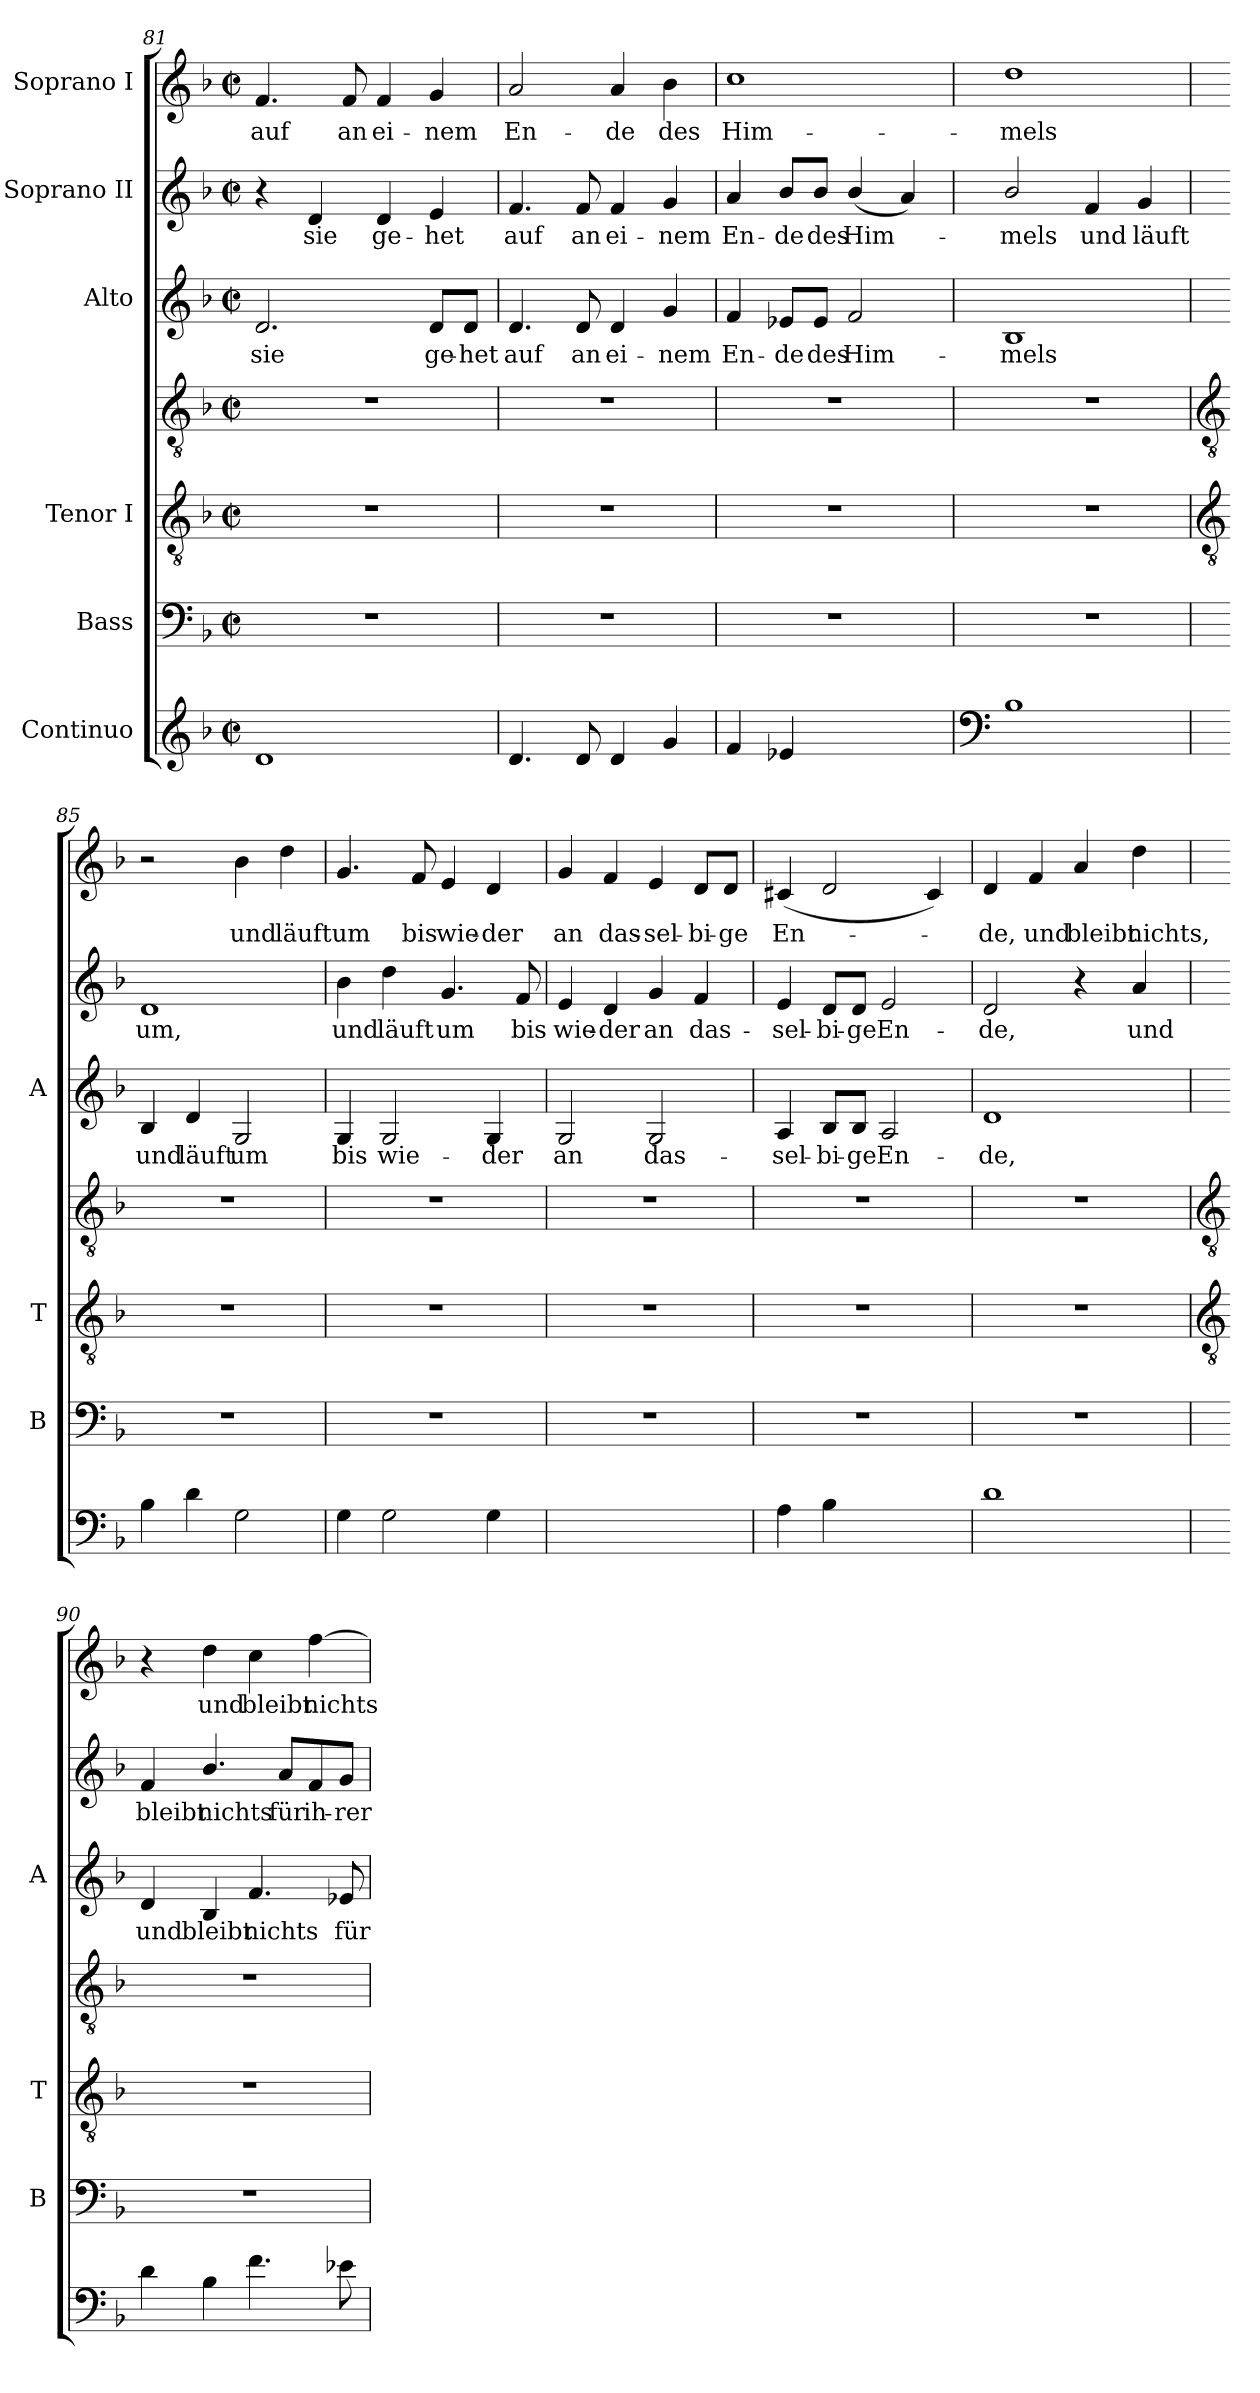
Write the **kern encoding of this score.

**kern	**text	**kern	**kern	**kern	**kern	**text	**kern	**text	**kern	**text
*part6	*part6	*part5	*part4	*part4	*part3	*part3	*part2	*part2	*part1	*part1
*staff7	*staff7	*staff6	*staff5	*staff4	*staff3	*staff3	*staff2	*staff2	*staff1	*staff1
*I"Continuo	*	*I"Bass	*I"Tenor I	*	*I"Alto	*	*I"Soprano II	*	*I"Soprano I	*
*	*	*I'B	*I'T	*	*I'A	*	*	*	*	*
*clefG2	*	*clefF4	*clefGv2	*clefGv2	*clefG2	*	*clefG2	*	*clefG2	*
*k[b-]	*	*k[b-]	*k[b-]	*k[b-]	*k[b-]	*	*k[b-]	*	*k[b-]	*
*F:	*	*F:	*F:	*F:	*F:	*	*F:	*	*F:	*
*M2/2	*	*M2/2	*M2/2	*M2/2	*M2/2	*	*M2/2	*	*M2/2	*
*met(c|)	*	*met(c|)	*met(c|)	*met(c|)	*met(c|)	*	*met(c|)	*	*met(c|)	*
=81	=81	=81	=81	=81	=81	=81	=81	=81	=81	=81
!	!	!	!	!	!	!LO:LY:b	!	!	!	!LO:LY:b
1d	.	1r	1r	1r	2.d	sie	4r	.	4.f	auf
!	!	!	!	!	!	!	!	!LO:LY:b	!	!
.	.	.	.	.	.	.	4d	sie	.	.
!	!	!	!	!	!	!	!	!	!	!LO:LY:b
.	.	.	.	.	.	.	.	.	8f	an
!	!	!	!	!	!	!	!	!LO:LY:b	!	!LO:LY:b
.	.	.	.	.	.	.	4d	ge-	4f	ei-
!	!	!	!	!	!	!LO:LY:b	!	!LO:LY:b	!	!LO:LY:b
.	.	.	.	.	8d/L	ge-	4e	-het	4g	-nem
!	!	!	!	!	!	!LO:LY:b	!	!	!	!
.	.	.	.	.	8d/J	-het	.	.	.	.
=82	=82	=82	=82	=82	=82	=82	=82	=82	=82	=82
!	!	!	!	!	!	!LO:LY:b	!	!LO:LY:b	!	!LO:LY:b
4.d	.	1r	1r	1r	4.d	auf	4.f	auf	2a	En-
!	!	!	!	!	!	!LO:LY:b	!	!LO:LY:b	!	!
8d	.	.	.	.	8d	an	8f	an	.	.
!	!	!	!	!	!	!LO:LY:b	!	!LO:LY:b	!	!LO:LY:b
4d	.	.	.	.	4d	ei-	4f	ei-	4a	-de
!	!	!	!	!	!	!LO:LY:b	!	!LO:LY:b	!	!LO:LY:b
4g	.	.	.	.	4g	-nem	4g	-nem	4b-	des
=83	=83	=83	=83	=83	=83	=83	=83	=83	=83	=83
!	!	!	!	!	!	!LO:LY:b	!	!LO:LY:b	!	!LO:LY:b
4f	.	1r	1r	1r	4f	En-	4a	En-	1cc	Him-
!	!	!	!	!	!	!LO:LY:b	!	!LO:LY:b	!	!
4e-X	.	.	.	.	8e-X/L	-de	8b-/L	-de	.	.
!	!	!	!	!	!	!LO:LY:b	!	!LO:LY:b	!	!
.	.	.	.	.	8e-/J	des	8b-/J	des	.	.
!	!LO:LY:b	!	!	!	!	!LO:LY:b	!	!LO:LY:b	!	!
[4fyy	4	.	.	.	2f	Him-	(<4b-/	Him-	.	.
!	!LO:LY:b	!	!	!	!	!	!	!	!	!
4fyy]	3	.	.	.	.	.	4a)	.	.	.
=84	=84	=84	=84	=84	=84	=84	=84	=84	=84	=84
*clefF4	*	*	*	*	*	*	*	*	*	*
!	!	!	!	!	!	!LO:LY:b	!	!LO:LY:b	!	!LO:LY:b
1B-	.	1r	1r	1r	1B-	-mels	2b-/	mels	1dd	-mels
!	!	!	!	!	!	!	!	!LO:LY:b	!	!
.	.	.	.	.	.	.	4f	und	.	.
!	!	!	!	!	!	!	!	!LO:LY:b	!	!
.	.	.	.	.	.	.	4g	läuft	.	.
!!LO:LB:g=z
=85	=85	=85	=85	=85	=85	=85	=85	=85	=85	=85
*	*	*	*clefGv2	*clefGv2	*	*	*	*	*	*
!	!	!	!	!	!	!LO:LY:b	!	!LO:LY:b	!	!
4B-	.	1r	1r	1r	4B-	und	1d	um,	2r	.
!	!	!	!	!	!	!LO:LY:b	!	!	!	!
4d	.	.	.	.	4d	läuft	.	.	.	.
!	!	!	!	!	!	!LO:LY:b	!	!	!	!LO:LY:b
2G	.	.	.	.	2G	um	.	.	4b-	und
!	!	!	!	!	!	!	!	!	!	!LO:LY:b
.	.	.	.	.	.	.	.	.	4dd	läuft
=86	=86	=86	=86	=86	=86	=86	=86	=86	=86	=86
!	!	!	!	!	!	!LO:LY:b	!	!LO:LY:b	!	!LO:LY:b
4G	.	1r	1r	1r	4G	bis	4b-	und	4.g	um
!	!	!	!	!	!	!LO:LY:b	!	!LO:LY:b	!	!
2G	.	.	.	.	2G	wie-	4dd	läuft	.	.
!	!	!	!	!	!	!	!	!	!	!LO:LY:b
.	.	.	.	.	.	.	.	.	8f	bis
!	!	!	!	!	!	!	!	!LO:LY:b	!	!LO:LY:b
.	.	.	.	.	.	.	4.g	um	4e	wie-
!	!	!	!	!	!	!LO:LY:b	!	!	!	!LO:LY:b
4G	.	.	.	.	4G	-der	.	.	4d	-der
!	!	!	!	!	!	!	!	!LO:LY:b	!	!
.	.	.	.	.	.	.	8f	bis	.	.
=87	=87	=87	=87	=87	=87	=87	=87	=87	=87	=87
!	!LO:LY:b	!	!	!	!	!LO:LY:b	!	!LO:LY:b	!	!LO:LY:b
[4Gyy	6	1r	1r	1r	2G	an	4e	wie-	4g	an
!	!LO:LY:b	!	!	!	!	!	!	!LO:LY:b	!	!LO:LY:b
4Gyy]	5	.	.	.	.	.	4d	-der	4f	das-
!	!LO:LY:b	!	!	!	!	!LO:LY:b	!	!LO:LY:b	!	!LO:LY:b
[4Gyy	6	.	.	.	2G	das-	4g	an	4e	-sel-
!	!LO:LY:b	!	!	!	!	!	!	!LO:LY:b	!	!LO:LY:b
4Gyy]	5	.	.	.	.	.	4f	das-	8d/L	-bi-
!	!	!	!	!	!	!	!	!	!	!LO:LY:b
.	.	.	.	.	.	.	.	.	8d/J	-ge
=88	=88	=88	=88	=88	=88	=88	=88	=88	=88	=88
!	!	!	!	!	!	!LO:LY:b	!	!LO:LY:b	!	!LO:LY:b
4A	.	1r	1r	1r	4A	-sel-	4e	-sel-	(<4c#X	En-
!	!	!	!	!	!	!LO:LY:b	!	!LO:LY:b	!	!
4B-	.	.	.	.	8B-/L	-bi-	8d/L	-bi-	2d	.
!	!	!	!	!	!	!LO:LY:b	!	!LO:LY:b	!	!
.	.	.	.	.	8B-/J	-ge	8d/J	-ge	.	.
!	!LO:LY:b	!	!	!	!	!LO:LY:b	!	!LO:LY:b	!	!
[4Ayy	4	.	.	.	2A	En-	2e	En-	.	.
!	!LO:LY:b	!	!	!	!	!	!	!	!	!
4Ayy]	3	.	.	.	.	.	.	.	4c#)	.
=89	=89	=89	=89	=89	=89	=89	=89	=89	=89	=89
!	!	!	!	!	!	!LO:LY:b	!	!LO:LY:b	!	!LO:LY:b
1d	.	1r	1r	1r	1d	-de,	2d	-de,	4d	de,
!	!	!	!	!	!	!	!	!	!	!LO:LY:b
.	.	.	.	.	.	.	.	.	4f	und
!	!	!	!	!	!	!	!	!	!	!LO:LY:b
.	.	.	.	.	.	.	4r	.	4a	bleibt
!	!	!	!	!	!	!	!	!LO:LY:b	!	!LO:LY:b
.	.	.	.	.	.	.	4a	und	4dd	nichts,
!!LO:LB:g=z
=90	=90	=90	=90	=90	=90	=90	=90	=90	=90	=90
*	*	*	*clefGv2	*clefGv2	*	*	*	*	*	*
!	!	!	!	!	!	!LO:LY:b	!	!LO:LY:b	!	!
4d	.	1r	1r	1r	4d	und	4f	bleibt	4r	.
!	!	!	!	!	!	!LO:LY:b	!	!LO:LY:b	!	!LO:LY:b
4B-	.	.	.	.	4B-	bleibt	4.b-/	nichts	4dd	und
!	!	!	!	!	!	!LO:LY:b	!	!	!	!LO:LY:b
4.f	.	.	.	.	4.f	nichts	.	.	4cc	bleibt
!	!	!	!	!	!	!	!	!LO:LY:b	!	!
.	.	.	.	.	.	.	8a/L	für	.	.
!	!	!	!	!	!	!	!	!LO:LY:b	!	!LO:LY:b
.	.	.	.	.	.	.	8f/	ih-	[4ff	nichts
!	!	!	!	!	!	!LO:LY:b	!	!LO:LY:b	!	!
8e-X	.	.	.	.	8e-X	für	8g/J	-rer	.	.
=	=	=	=	=	=	=	=	=	=	=
*-	*-	*-	*-	*-	*-	*-	*-	*-	*-	*-
